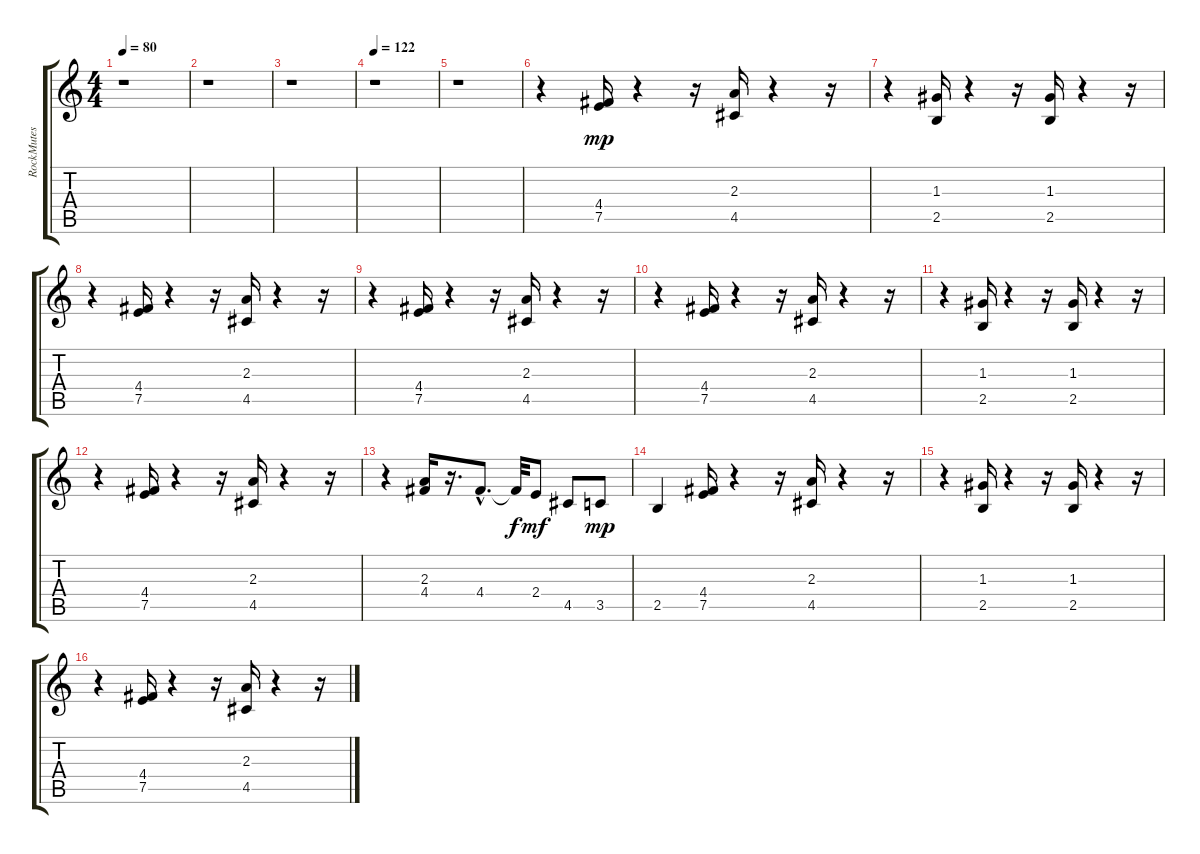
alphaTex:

\track ("RockMutes" "RockMutes") {instrument distortionguitar}
\staff {score tabs}
\tuning (E4 B3 G3 D3 A2 E2) {hide}
\ts (4 4)
\tempo 80
\clef g2
\ks c
r.1{dy mp instrument distortionguitar} |
r.1 |
r.1 |
\tempo 122
r.1 |
r.1 |
r.4 (4.4 7.5).16 r.4 r.16 (2.3 4.5).16 r.4 r.16 |
r.4 (1.3 2.5).16 r.4 r.16 (1.3 2.5).16 r.4 r.16 |
r.4 (4.4 7.5).16 r.4 r.16 (2.3 4.5).16 r.4 r.16 |
r.4 (4.4 7.5).16 r.4 r.16 (2.3 4.5).16 r.4 r.16 |
r.4 (4.4 7.5).16 r.4 r.16 (2.3 4.5).16 r.4 r.16 |
r.4 (1.3 2.5).16 r.4 r.16 (1.3 2.5).16 r.4 r.16 |
r.4 (4.4 7.5).16 r.4 r.16 (2.3 4.5).16 r.4 r.16 |
r.4 (2.3 4.4).16 r.16{d} 4.4{hac}.8{d} 4.4{t}.32{dy f} 2.4.8{dy mf} 4.5.8 3.5.8{dy mp} |
2.5.4 (4.4 7.5).16 r.4 r.16 (2.3 4.5).16 r.4 r.16 |
r.4 (1.3 2.5).16 r.4 r.16 (1.3 2.5).16 r.4 r.16 |
r.4 (4.4 7.5).16 r.4 r.16 (2.3 4.5).16 r.4 r.16
